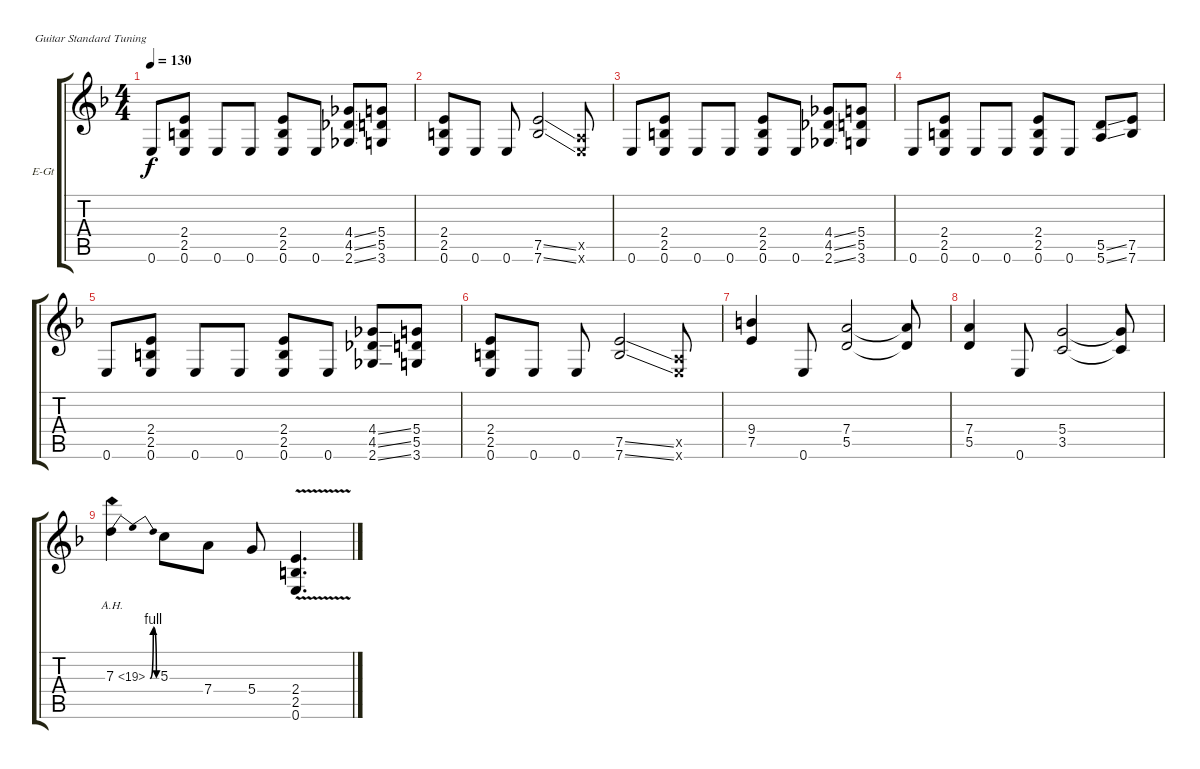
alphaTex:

\bracketExtendMode groupsimilarinstruments
\firstSystemTrackNameOrientation horizontal
\otherSystemsTrackNameOrientation horizontal
\track ("Вячеслав Молчанов" "E-Gt") {instrument distortionguitar}
\staff {score tabs}
\tuning (E4 B3 G3 D3 A2 E2)
\ts (4 4)
\tempo 130
\clef g2
\ks f
0.6.8{dy f} (2.4 2.5 0.6).8 0.6.8 0.6.8 (2.4 2.5 0.6).8 0.6.8 (4.4{ss} 4.5{ss} 2.6{ss}).8 (5.4 5.5 3.6).8 |
(2.4 2.5 0.6).8 0.6.8 0.6.8 (7.5{ss} 7.6{ss}).2 (0.5{x} 0.6{x}).8 |
0.6.8 (2.4 2.5 0.6).8 0.6.8 0.6.8 (2.4 2.5 0.6).8 0.6.8 (4.4{ss} 4.5{ss} 2.6{ss}).8 (5.4 5.5 3.6).8 |
0.6.8 (2.4 2.5 0.6).8 0.6.8 0.6.8 (2.4 2.5 0.6).8 0.6.8 (5.5{ss} 5.6{ss}).8 (7.5 7.6).8 |
0.6.8 (2.4 2.5 0.6).8 0.6.8 0.6.8 (2.4 2.5 0.6).8 0.6.8 (4.4{ss} 4.5{ss} 2.6{ss}).8 (5.4 5.5 3.6).8 |
(2.4 2.5 0.6).8 0.6.8 0.6.8 (7.5{ss} 7.6{ss}).2 (0.5{x} 0.6{x}).8 |
(9.4 7.5).4 0.6.8 (7.4 5.5).2 (7.4{t} 5.5{t}).8 |
(7.4 5.5).4 0.6.8 (5.4 3.5).2 (5.4{t} 3.5{t}).8 |
7.3{be (bendrelease 0 0 30 4 30 4 60 0) ah 12}.4 5.3.8 7.4.8 5.4.8 (2.4{v} 2.5{v} 0.6{v}).4{d}
